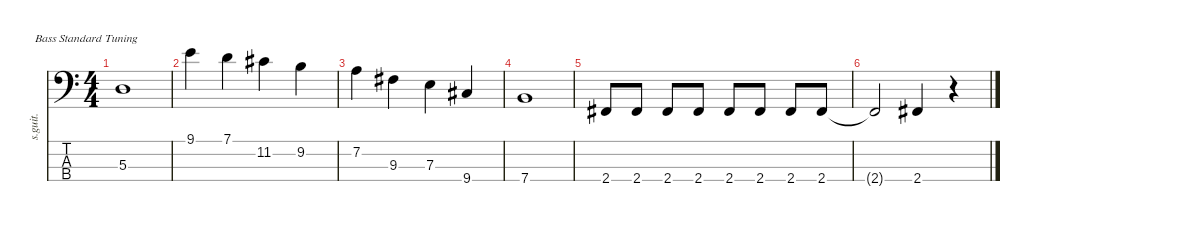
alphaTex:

\defaultSystemsLayout 4
\hideDynamics
\bracketExtendMode nobrackets
\track ("" "s.guit.") {instrument electricbassfinger}
\staff {score tabs}
\tuning (G2 D2 A1 E1)
\ts (4 4)
\tempo (180 hide)
\clef f4
\ks c
5.3{t}.1{dy f} |
9.1.4 7.1.4 11.2{acc #}.4 9.2.4 |
7.2.4 9.3{acc #}.4 7.3.4 9.4{acc #}.4 |
7.4.1 |
2.4{acc #}.8 2.4{acc #}.8 2.4{acc #}.8 2.4{acc #}.8 2.4{acc #}.8 2.4{acc #}.8 2.4{acc #}.8 2.4{acc #}.8 |
2.4{t acc #}.2 2.4{acc #}.4 r.4
